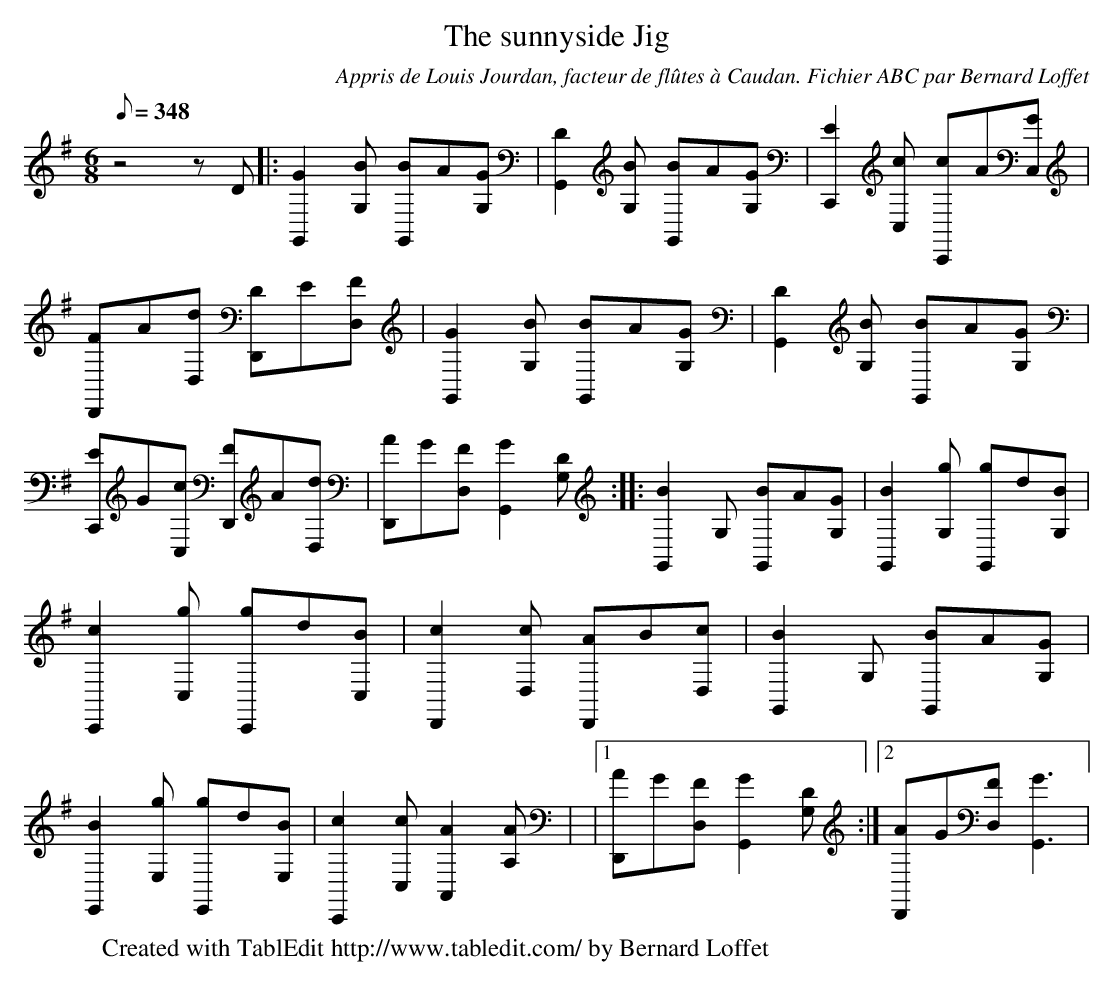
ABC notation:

X:1
T:The sunnyside Jig
C:Appris de Louis Jourdan, facteur de flûtes à Caudan. Fichier ABC par Bernard Loffet
(La Flûte en Chantier)
L:1/8
Q:348
M:6/8
K:G
 z4zD |: [G2G,,2][BG,] [BG,,]A[GG,] | [D2G,,2][BG,] [BG,,]A[GG,] | [E2C,,2][cC,] [cC,,]A[GC,] | \
 [FD,,]A[dD,] [DD,,]E[FD,] | [G2G,,2][BG,] [BG,,]A[GG,] | [D2G,,2][BG,] [BG,,]A[GG,] | \
 [EC,,]G[cC,] [FD,,]A[dD,] | [AD,,]G[FD,] [G2G,,2][DG,] :|: [B2G,,2]G, [BG,,]A[GG,] | \
 [B2G,,2][gG,] [gG,,]d[BG,] | [c2C,,2][gC,] [gC,,]d[BC,] | [c2D,,2][cD,] [AD,,]B[cD,] | \
 [B2G,,2]G, [BG,,]A[GG,] | [B2E,,2][gE,] [gE,,]d[BE,] | [c2C,,2][cC,] [A2A,,2][AA,] | \
|1 [AD,,]G[FD,] [G2G,,2][DG,] :|2 [AD,,]G[FD,] [G3G,,3] | \
W:Created with TablEdit http://www.tabledit.com/ by Bernard Loffet
